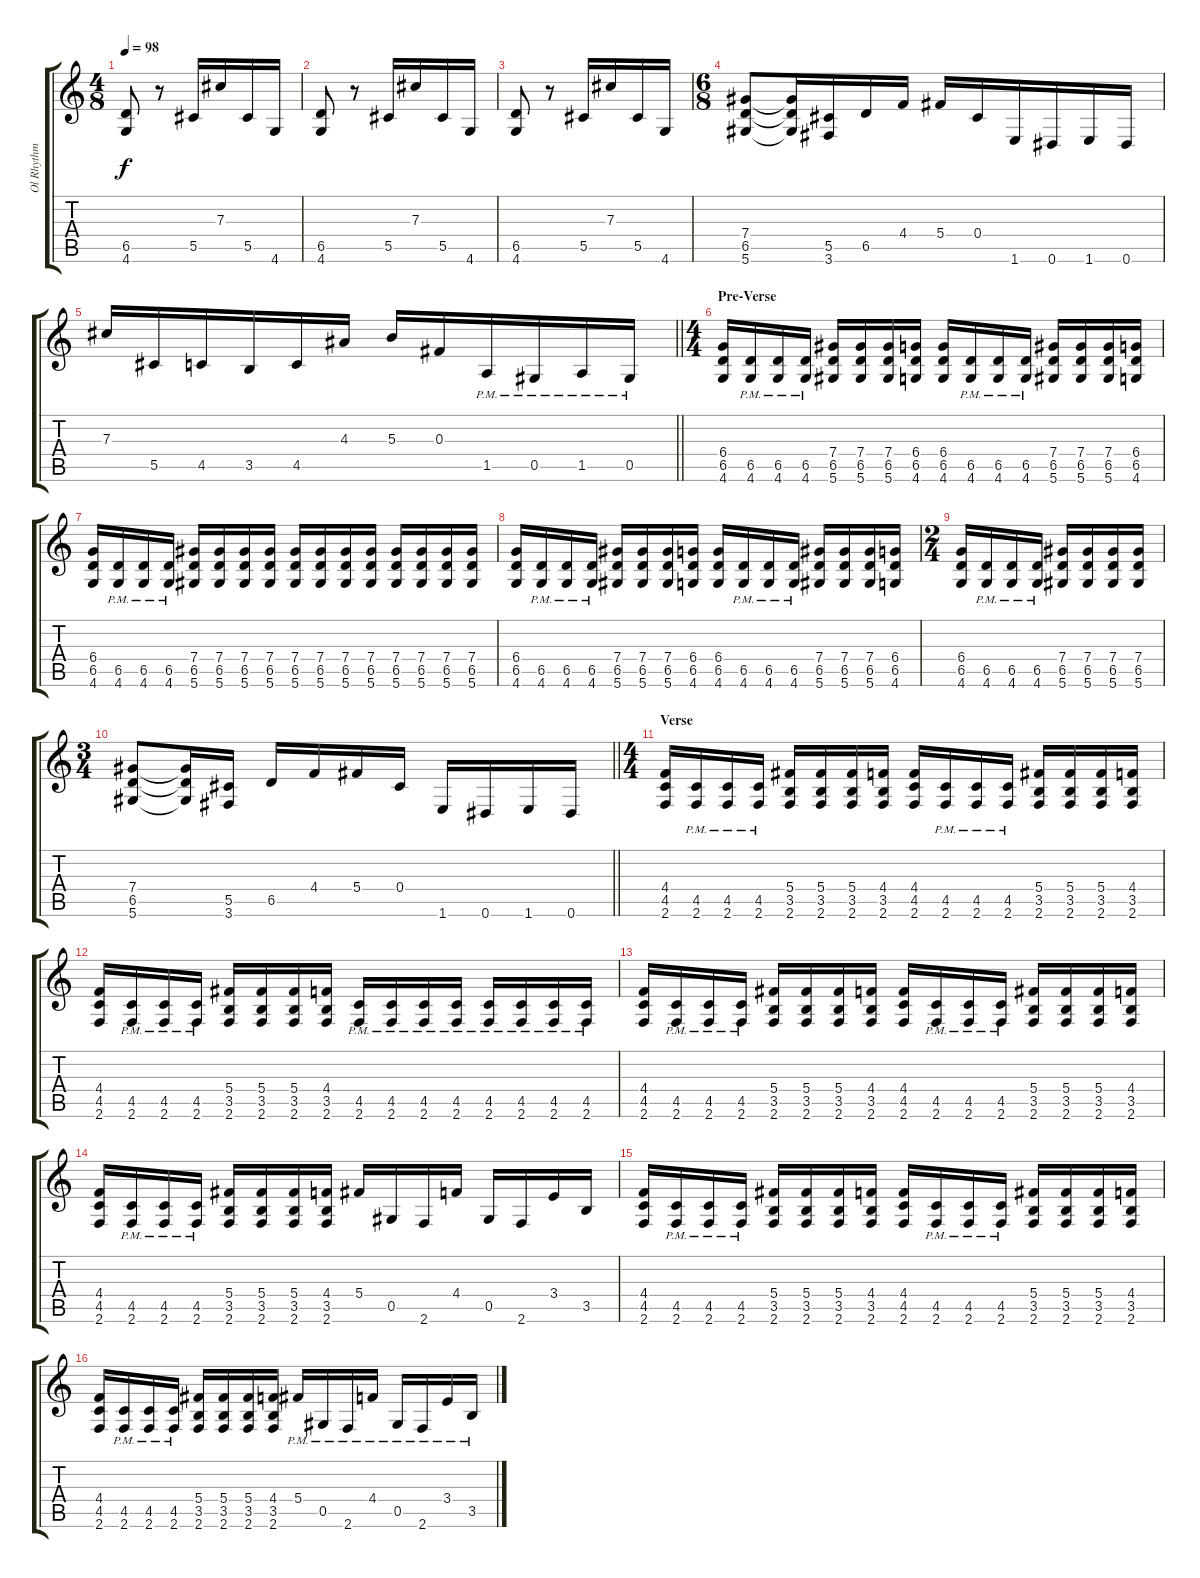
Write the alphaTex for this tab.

\track ("Ol Rhythm" "Ol Rhythm") {instrument distortionguitar}
\staff {score tabs}
\tuning (Eb4 Bb3 Gb3 Db3 Ab2 Eb2) {hide}
\ts (4 8)
\tempo 98
\clef g2
\ks c
(6.5 4.6).8{dy f} r.8 5.5.16 7.3.16 5.5.16 4.6.16 |
(6.5 4.6).8 r.8 5.5.16 7.3.16 5.5.16 4.6.16 |
(6.5 4.6).8 r.8 5.5.16 7.3.16 5.5.16 4.6.16 |
\ts (6 8)
(7.4 6.5 5.6).8 (7.4{t} 6.5{t} 5.6{t}).16 (5.5 3.6).16 6.5.16 4.4.16 5.4.16 0.4.16 1.6.16 0.6.16 1.6.16 0.6.16 |
\barLineRight lightlight
7.3.16 5.5.16 4.5.16 3.5.16 4.5.16 4.3.16 5.3.16 0.3.16 1.5{pm}.16 0.5{pm}.16 1.5{pm}.16 0.5{pm}.16 |
\ts (4 4)
\section ("" "Pre-Verse")
(6.4 6.5 4.6).16 (6.5{pm} 4.6{pm}).16 (6.5{pm} 4.6{pm}).16 (6.5{pm} 4.6{pm}).16 (7.4 6.5 5.6).16 (7.4 6.5 5.6).16 (7.4 6.5 5.6).16 (6.4 6.5 4.6).16 (6.4 6.5 4.6).16 (6.5{pm} 4.6{pm}).16 (6.5{pm} 4.6{pm}).16 (6.5{pm} 4.6{pm}).16 (7.4 6.5 5.6).16 (7.4 6.5 5.6).16 (7.4 6.5 5.6).16 (6.4 6.5 4.6).16 |
(6.4 6.5 4.6).16 (6.5{pm} 4.6{pm}).16 (6.5{pm} 4.6{pm}).16 (6.5{pm} 4.6{pm}).16 (7.4 6.5 5.6).16 (7.4 6.5 5.6).16 (7.4 6.5 5.6).16 (7.4 6.5 5.6).16 (7.4 6.5 5.6).16 (7.4 6.5 5.6).16 (7.4 6.5 5.6).16 (7.4 6.5 5.6).16 (7.4 6.5 5.6).16 (7.4 6.5 5.6).16 (7.4 6.5 5.6).16 (7.4 6.5 5.6).16 |
(6.4 6.5 4.6).16 (6.5{pm} 4.6{pm}).16 (6.5{pm} 4.6{pm}).16 (6.5{pm} 4.6{pm}).16 (7.4 6.5 5.6).16 (7.4 6.5 5.6).16 (7.4 6.5 5.6).16 (6.4 6.5 4.6).16 (6.4 6.5 4.6).16 (6.5{pm} 4.6{pm}).16 (6.5{pm} 4.6{pm}).16 (6.5{pm} 4.6{pm}).16 (7.4 6.5 5.6).16 (7.4 6.5 5.6).16 (7.4 6.5 5.6).16 (6.4 6.5 4.6).16 |
\ts (2 4)
(6.4 6.5 4.6).16 (6.5{pm} 4.6{pm}).16 (6.5{pm} 4.6{pm}).16 (6.5{pm} 4.6{pm}).16 (7.4 6.5 5.6).16 (7.4 6.5 5.6).16 (7.4 6.5 5.6).16 (7.4 6.5 5.6).16 |
\ts (3 4)
\barLineRight lightlight
(7.4 6.5 5.6).8 (7.4{t} 6.5{t} 5.6{t}).16 (5.5 3.6).16 6.5.16 4.4.16 5.4.16 0.4.16 1.6.16 0.6.16 1.6.16 0.6.16 |
\ts (4 4)
\section ("" "Verse")
(4.4 4.5 2.6).16 (4.5{pm} 2.6{pm}).16 (4.5{pm} 2.6{pm}).16 (4.5{pm} 2.6{pm}).16 (5.4 3.5 2.6).16 (5.4 3.5 2.6).16 (5.4 3.5 2.6).16 (4.4 3.5 2.6).16 (4.4 4.5 2.6).16 (4.5{pm} 2.6{pm}).16 (4.5{pm} 2.6{pm}).16 (4.5{pm} 2.6{pm}).16 (5.4 3.5 2.6).16 (5.4 3.5 2.6).16 (5.4 3.5 2.6).16 (4.4 3.5 2.6).16 |
(4.4 4.5 2.6).16 (4.5{pm} 2.6{pm}).16 (4.5{pm} 2.6{pm}).16 (4.5{pm} 2.6{pm}).16 (5.4 3.5 2.6).16 (5.4 3.5 2.6).16 (5.4 3.5 2.6).16 (4.4 3.5 2.6).16 (4.5{pm} 2.6{pm}).16 (4.5{pm} 2.6{pm}).16 (4.5{pm} 2.6{pm}).16 (4.5{pm} 2.6{pm}).16 (4.5{pm} 2.6{pm}).16 (4.5{pm} 2.6{pm}).16 (4.5{pm} 2.6{pm}).16 (4.5{pm} 2.6{pm}).16 |
(4.4 4.5 2.6).16 (4.5{pm} 2.6{pm}).16 (4.5{pm} 2.6{pm}).16 (4.5{pm} 2.6{pm}).16 (5.4 3.5 2.6).16 (5.4 3.5 2.6).16 (5.4 3.5 2.6).16 (4.4 3.5 2.6).16 (4.4 4.5 2.6).16 (4.5{pm} 2.6{pm}).16 (4.5{pm} 2.6{pm}).16 (4.5{pm} 2.6{pm}).16 (5.4 3.5 2.6).16 (5.4 3.5 2.6).16 (5.4 3.5 2.6).16 (4.4 3.5 2.6).16 |
(4.4 4.5 2.6).16 (4.5{pm} 2.6{pm}).16 (4.5{pm} 2.6{pm}).16 (4.5{pm} 2.6{pm}).16 (5.4 3.5 2.6).16 (5.4 3.5 2.6).16 (5.4 3.5 2.6).16 (4.4 3.5 2.6).16 5.4.16 0.5.16 2.6.16 4.4.16 0.5.16 2.6.16 3.4.16 3.5.16 |
(4.4 4.5 2.6).16 (4.5{pm} 2.6{pm}).16 (4.5{pm} 2.6{pm}).16 (4.5{pm} 2.6{pm}).16 (5.4 3.5 2.6).16 (5.4 3.5 2.6).16 (5.4 3.5 2.6).16 (4.4 3.5 2.6).16 (4.4 4.5 2.6).16 (4.5{pm} 2.6{pm}).16 (4.5{pm} 2.6{pm}).16 (4.5{pm} 2.6{pm}).16 (5.4 3.5 2.6).16 (5.4 3.5 2.6).16 (5.4 3.5 2.6).16 (4.4 3.5 2.6).16 |
(4.4 4.5 2.6).16 (4.5{pm} 2.6{pm}).16 (4.5{pm} 2.6{pm}).16 (4.5{pm} 2.6{pm}).16 (5.4 3.5 2.6).16 (5.4 3.5 2.6).16 (5.4 3.5 2.6).16 (4.4 3.5 2.6).16 5.4{pm}.16 0.5{pm}.16 2.6{pm}.16 4.4{pm}.16 0.5{pm}.16 2.6{pm}.16 3.4{pm}.16 3.5{pm}.16
